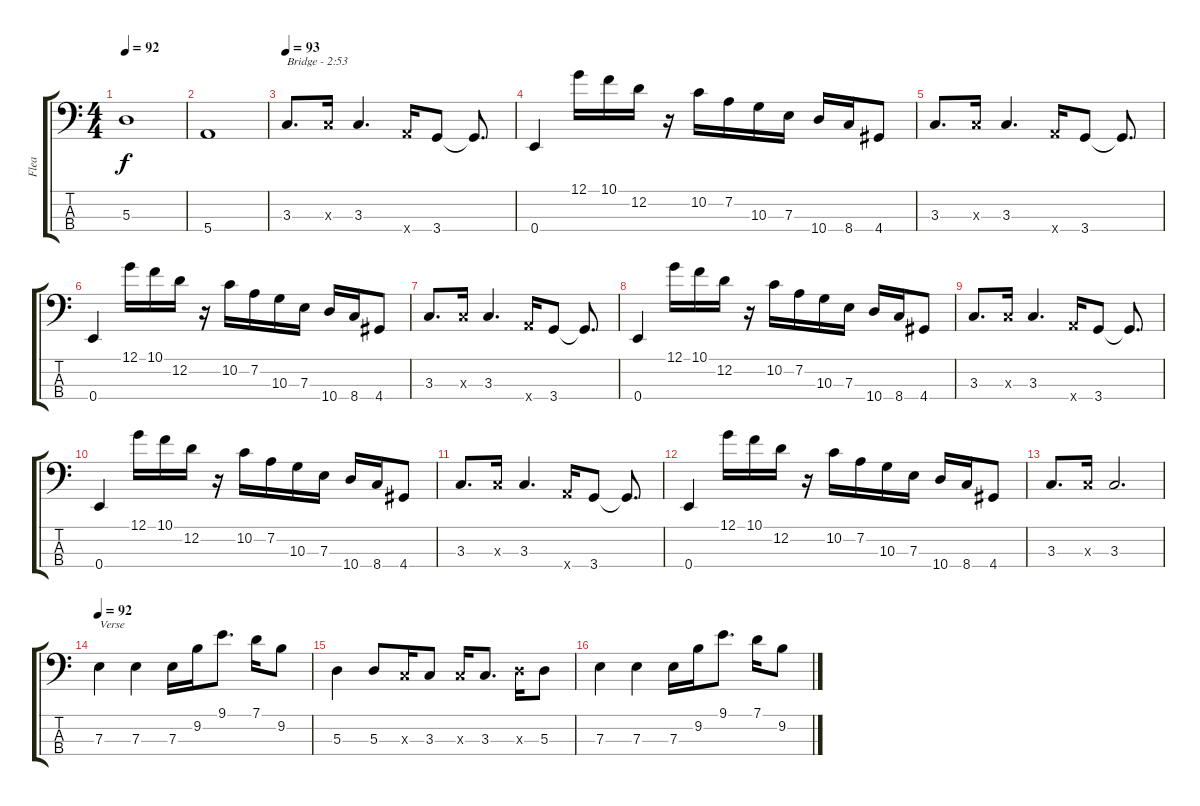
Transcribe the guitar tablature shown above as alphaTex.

\track ("Flea" "Flea") {instrument electricbassfinger}
\staff {score tabs}
\tuning (G2 D2 A1 E1) {hide}
\ts (4 4)
\tempo 92
\clef f4
\ks c
5.3.1{dy f} |
5.4.1 |
\tempo 93
3.3.8{d txt "Bridge - 2:53"} 3.3{x}.16 3.3.4{d} 5.4{x}.16 3.4.8 3.4{t}.8{d} |
0.4.4 12.1.16 10.1.16 12.2.16 r.16 10.2.16 7.2.16 10.3.16 7.3.16 10.4.16 8.4.16 4.4.8 |
3.3.8{d} 3.3{x}.16 3.3.4{d} 5.4{x}.16 3.4.8 3.4{t}.8{d} |
0.4.4 12.1.16 10.1.16 12.2.16 r.16 10.2.16 7.2.16 10.3.16 7.3.16 10.4.16 8.4.16 4.4.8 |
3.3.8{d} 3.3{x}.16 3.3.4{d} 5.4{x}.16 3.4.8 3.4{t}.8{d} |
0.4.4 12.1.16 10.1.16 12.2.16 r.16 10.2.16 7.2.16 10.3.16 7.3.16 10.4.16 8.4.16 4.4.8 |
3.3.8{d} 3.3{x}.16 3.3.4{d} 5.4{x}.16 3.4.8 3.4{t}.8{d} |
0.4.4 12.1.16 10.1.16 12.2.16 r.16 10.2.16 7.2.16 10.3.16 7.3.16 10.4.16 8.4.16 4.4.8 |
3.3.8{d} 3.3{x}.16 3.3.4{d} 5.4{x}.16 3.4.8 3.4{t}.8{d} |
0.4.4 12.1.16 10.1.16 12.2.16 r.16 10.2.16 7.2.16 10.3.16 7.3.16 10.4.16 8.4.16 4.4.8 |
3.3.8{d} 3.3{x}.16 3.3.2{d} |
\tempo 92
7.3.4{txt "Verse"} 7.3.4 7.3.16 9.2.16 9.1.8{d} 7.1.16 9.2.8 |
5.3.4 5.3.8 3.3{x}.16 3.3.8 3.3{x}.16 3.3.8{d} 5.3{x}.16 5.3.8 |
7.3.4 7.3.4 7.3.16 9.2.16 9.1.8{d} 7.1.16 9.2.8
